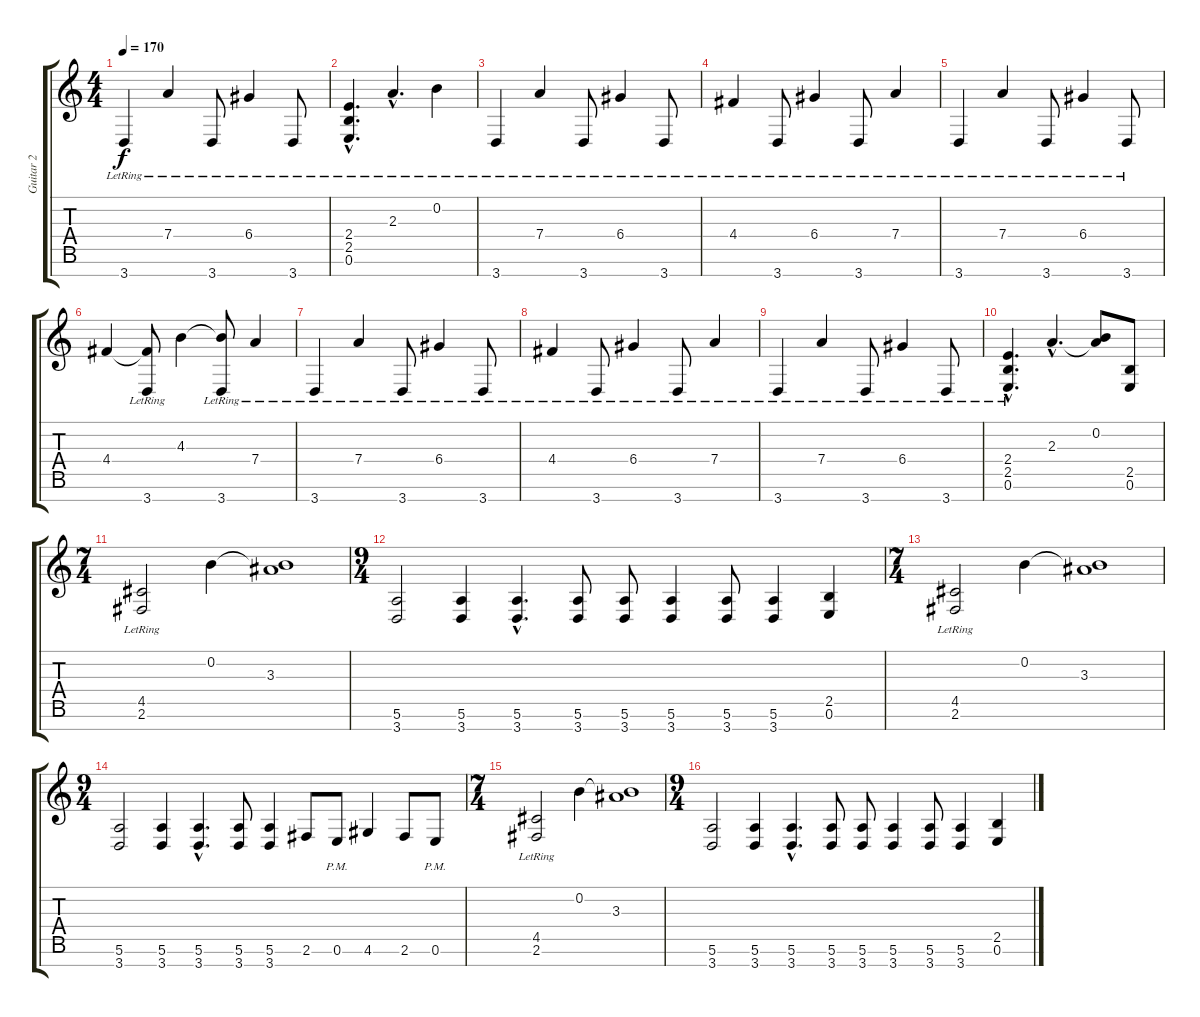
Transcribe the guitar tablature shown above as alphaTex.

\track ("Guitar 2" "Guitar 2") {instrument distortionguitar}
\staff {score tabs}
\tuning (E4 B3 G3 D3 A2 E2 B1) {hide}
\ts (4 4)
\tempo 170
\clef g2
\ks c
3.7{lr}.4{dy f} 7.4{lr}.4 3.7{lr}.8 6.4{lr}.4 3.7{lr}.8 |
(2.4{hac lr} 2.5{hac lr} 0.6{hac lr}).4{d} 2.3{hac lr}.4{d} 0.2{lr}.4 |
3.7{lr}.4 7.4{lr}.4 3.7{lr}.8 6.4{lr}.4 3.7{lr}.8 |
4.4{lr}.4 3.7{lr}.8 6.4{lr}.4 3.7{lr}.8 7.4{lr}.4 |
3.7{lr}.4 7.4{lr}.4 3.7{lr}.8 6.4{lr}.4 3.7{lr}.8 |
4.4.4 (4.4{t} 3.7{lr}).8 4.3.4 (4.3{t} 3.7{lr}).8 7.4{lr}.4 |
3.7{lr}.4 7.4{lr}.4 3.7{lr}.8 6.4{lr}.4 3.7{lr}.8 |
4.4{lr}.4 3.7{lr}.8 6.4{lr}.4 3.7{lr}.8 7.4{lr}.4 |
3.7{lr}.4 7.4{lr}.4 3.7{lr}.8 6.4{lr}.4 3.7{lr}.8 |
(2.4{hac lr} 2.5{hac lr} 0.6{hac lr}).4{d} 2.3{hac}.4{d} (0.2 2.3{t}).8 (2.5 0.6).8 |
\ts (7 4)
\section ("" "")
(4.5{lr} 2.6{lr}).2 0.2.4 (0.2{t} 3.3).1 |
\ts (9 4)
(5.6 3.7).2 (5.6 3.7).4 (5.6{hac} 3.7{hac}).4{d} (5.6 3.7).8 (5.6 3.7).8 (5.6 3.7).4 (5.6 3.7).8 (5.6 3.7).4 (2.5 0.6).4 |
\ts (7 4)
(4.5{lr} 2.6{lr}).2 0.2.4 (0.2{t} 3.3).1 |
\ts (9 4)
(5.6 3.7).2 (5.6 3.7).4 (5.6{hac} 3.7{hac}).4{d} (5.6 3.7).8 (5.6 3.7).4 2.6.8 0.6{pm}.8 4.6.4 2.6.8 0.6{pm}.8 |
\ts (7 4)
(4.5{lr} 2.6{lr}).2 0.2.4 (0.2{t} 3.3).1 |
\ts (9 4)
(5.6 3.7).2 (5.6 3.7).4 (5.6{hac} 3.7{hac}).4{d} (5.6 3.7).8 (5.6 3.7).8 (5.6 3.7).4 (5.6 3.7).8 (5.6 3.7).4 (2.5 0.6).4
